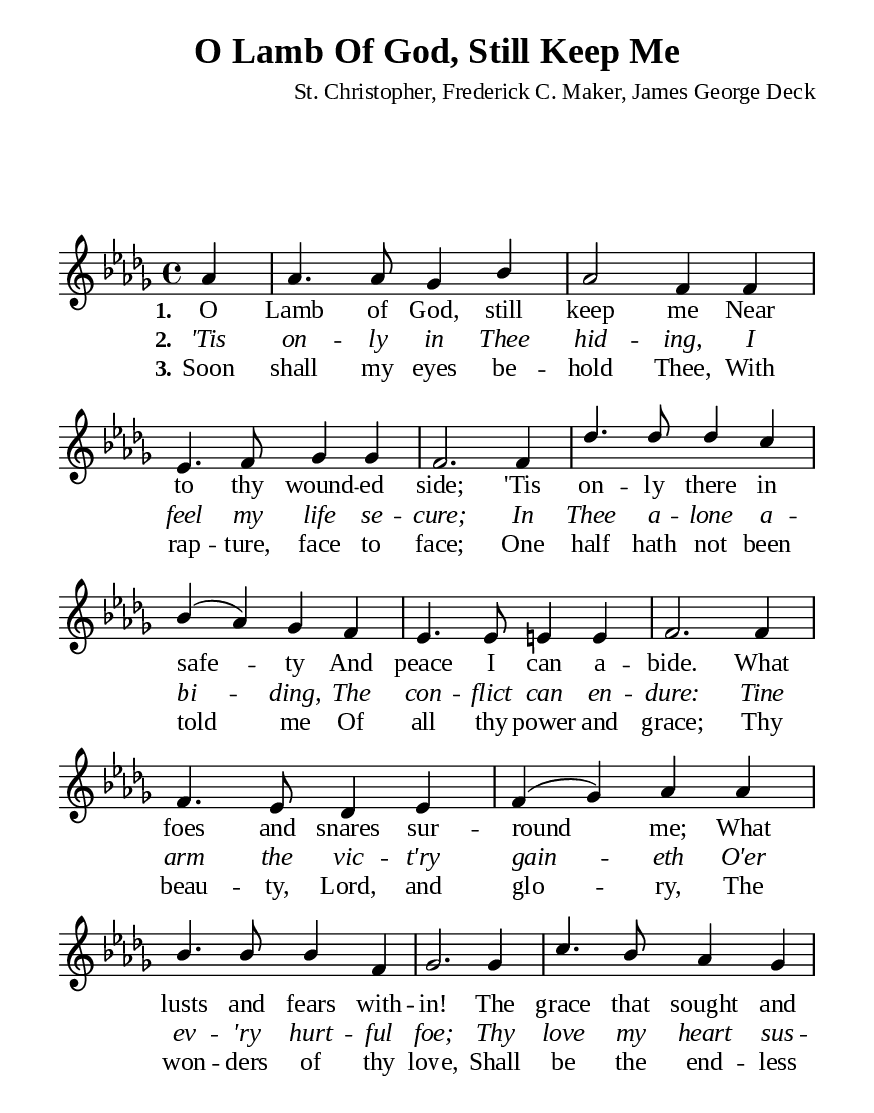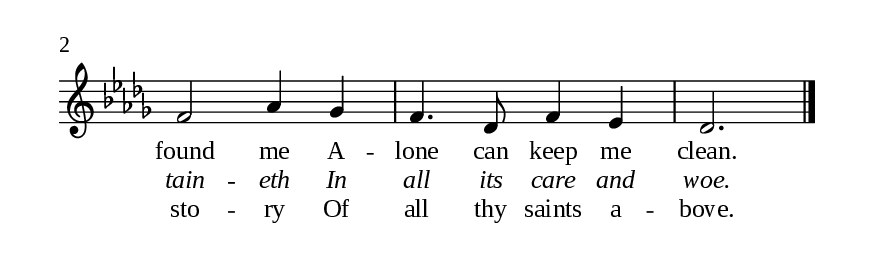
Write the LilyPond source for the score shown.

\version "2.18.2"

\header {
  title = "O Lamb Of God, Still Keep Me"
  composer = "St. Christopher, Frederick C. Maker, James George Deck"
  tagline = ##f
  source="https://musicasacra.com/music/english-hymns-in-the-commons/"
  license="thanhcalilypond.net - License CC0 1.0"
}

global= {
  \key des \major
  \time 4/4
  \override Score.BarNumber.break-visibility = ##(#f #f #f)
  \override Lyrics.LyricSpace.minimum-distance = #2.0
}

\paper {
  #(set-paper-size "a5")
  top-margin = 10\mm
  bottom-margin = 10\mm
  left-margin = 10\mm
  right-margin = 10\mm
  indent = #0
  #(define fonts
	 (make-pango-font-tree "Liberation Serif"
	 		       "Liberation Serif"
			       "Liberation Serif"
			       (/ 20 20)))
  system-system-spacing = #'((basic-distance . 2.5) (padding . 2.5))
}

printItalic = \with {
  \override LyricText.font-shape = #'italic
}

% Verse music
musicVerseSoprano = \relative c'' {
                    \partial 4 aes4 |
  %{	01	%} aes4. aes8 ges4 bes |
  %{	02	%} aes2 f4 f |
  %{	03	%} ees4. f8 ges4 ges |
  %{	04	%} f2.  f4 |
  %{	05	%} des'4. des8 des4 c |
  %{	06	%} bes (aes) ges f |
  %{	07	%} ees4. ees8 e!4 e |
  %{	08	%} f2. f4 |
  %{	09	%} f4. ees8 des4 ees |
  %{	10	%} f (ges) aes aes |
  %{	11	%} bes4. bes8 bes4 f |
  %{	12	%} ges2. ges4 |
  %{	13	%} c4. bes8 aes4 ges |
  %{	14	%} f2 aes4 ges |
  %{	15	%} f4. des8 f4 ees |
                    des2. \bar "|."
}

% Verse lyrics
verseOne = \lyricmode {
  \set stanza = #"1."
  O Lamb of God, still keep me
  Near to thy wound -- ed side;
  'Tis on -- ly there in safe -- ty
  And peace I can a -- bide.
  What foes and snares sur -- round me;
  What lusts and fears with -- in!
  The grace that sought and found me
  A -- lone can keep me clean.
}

verseTwo = \lyricmode {
  \set stanza = #"2."
  'Tis on -- ly in Thee hid -- ing,
  I feel my life se -- cure;
  In Thee a -- lone a -- bi -- ding,
  The con -- flict can en -- dure:
  Tine arm the vic -- t'ry gain -- eth
  O'er ev -- 'ry hurt -- ful foe;
  Thy love my heart sus -- tain -- eth
  In all its care and woe.
}

verseThree = \lyricmode {
  \set stanza = #"3."
  Soon shall my eyes be -- hold Thee,
  With rap -- ture, face to face;
  One half hath not been told me
  Of all thy power and grace;
  Thy beau -- ty, Lord, and glo -- ry,
  The won -- ders of thy love,
  Shall be the end -- less sto -- ry
  Of all thy saints a -- bove.
}

% Layout
\score {
    \new ChoirStaff <<
      \new Staff <<
        \clef "treble"
        \new Voice = "sopranos" { \global \stemUp \slurUp \musicVerseSoprano }
      >>
      \new Lyrics \lyricsto sopranos \verseOne
      \new Lyrics \printItalic \lyricsto sopranos \verseTwo
      \new Lyrics \lyricsto sopranos \verseThree
    >>
}
